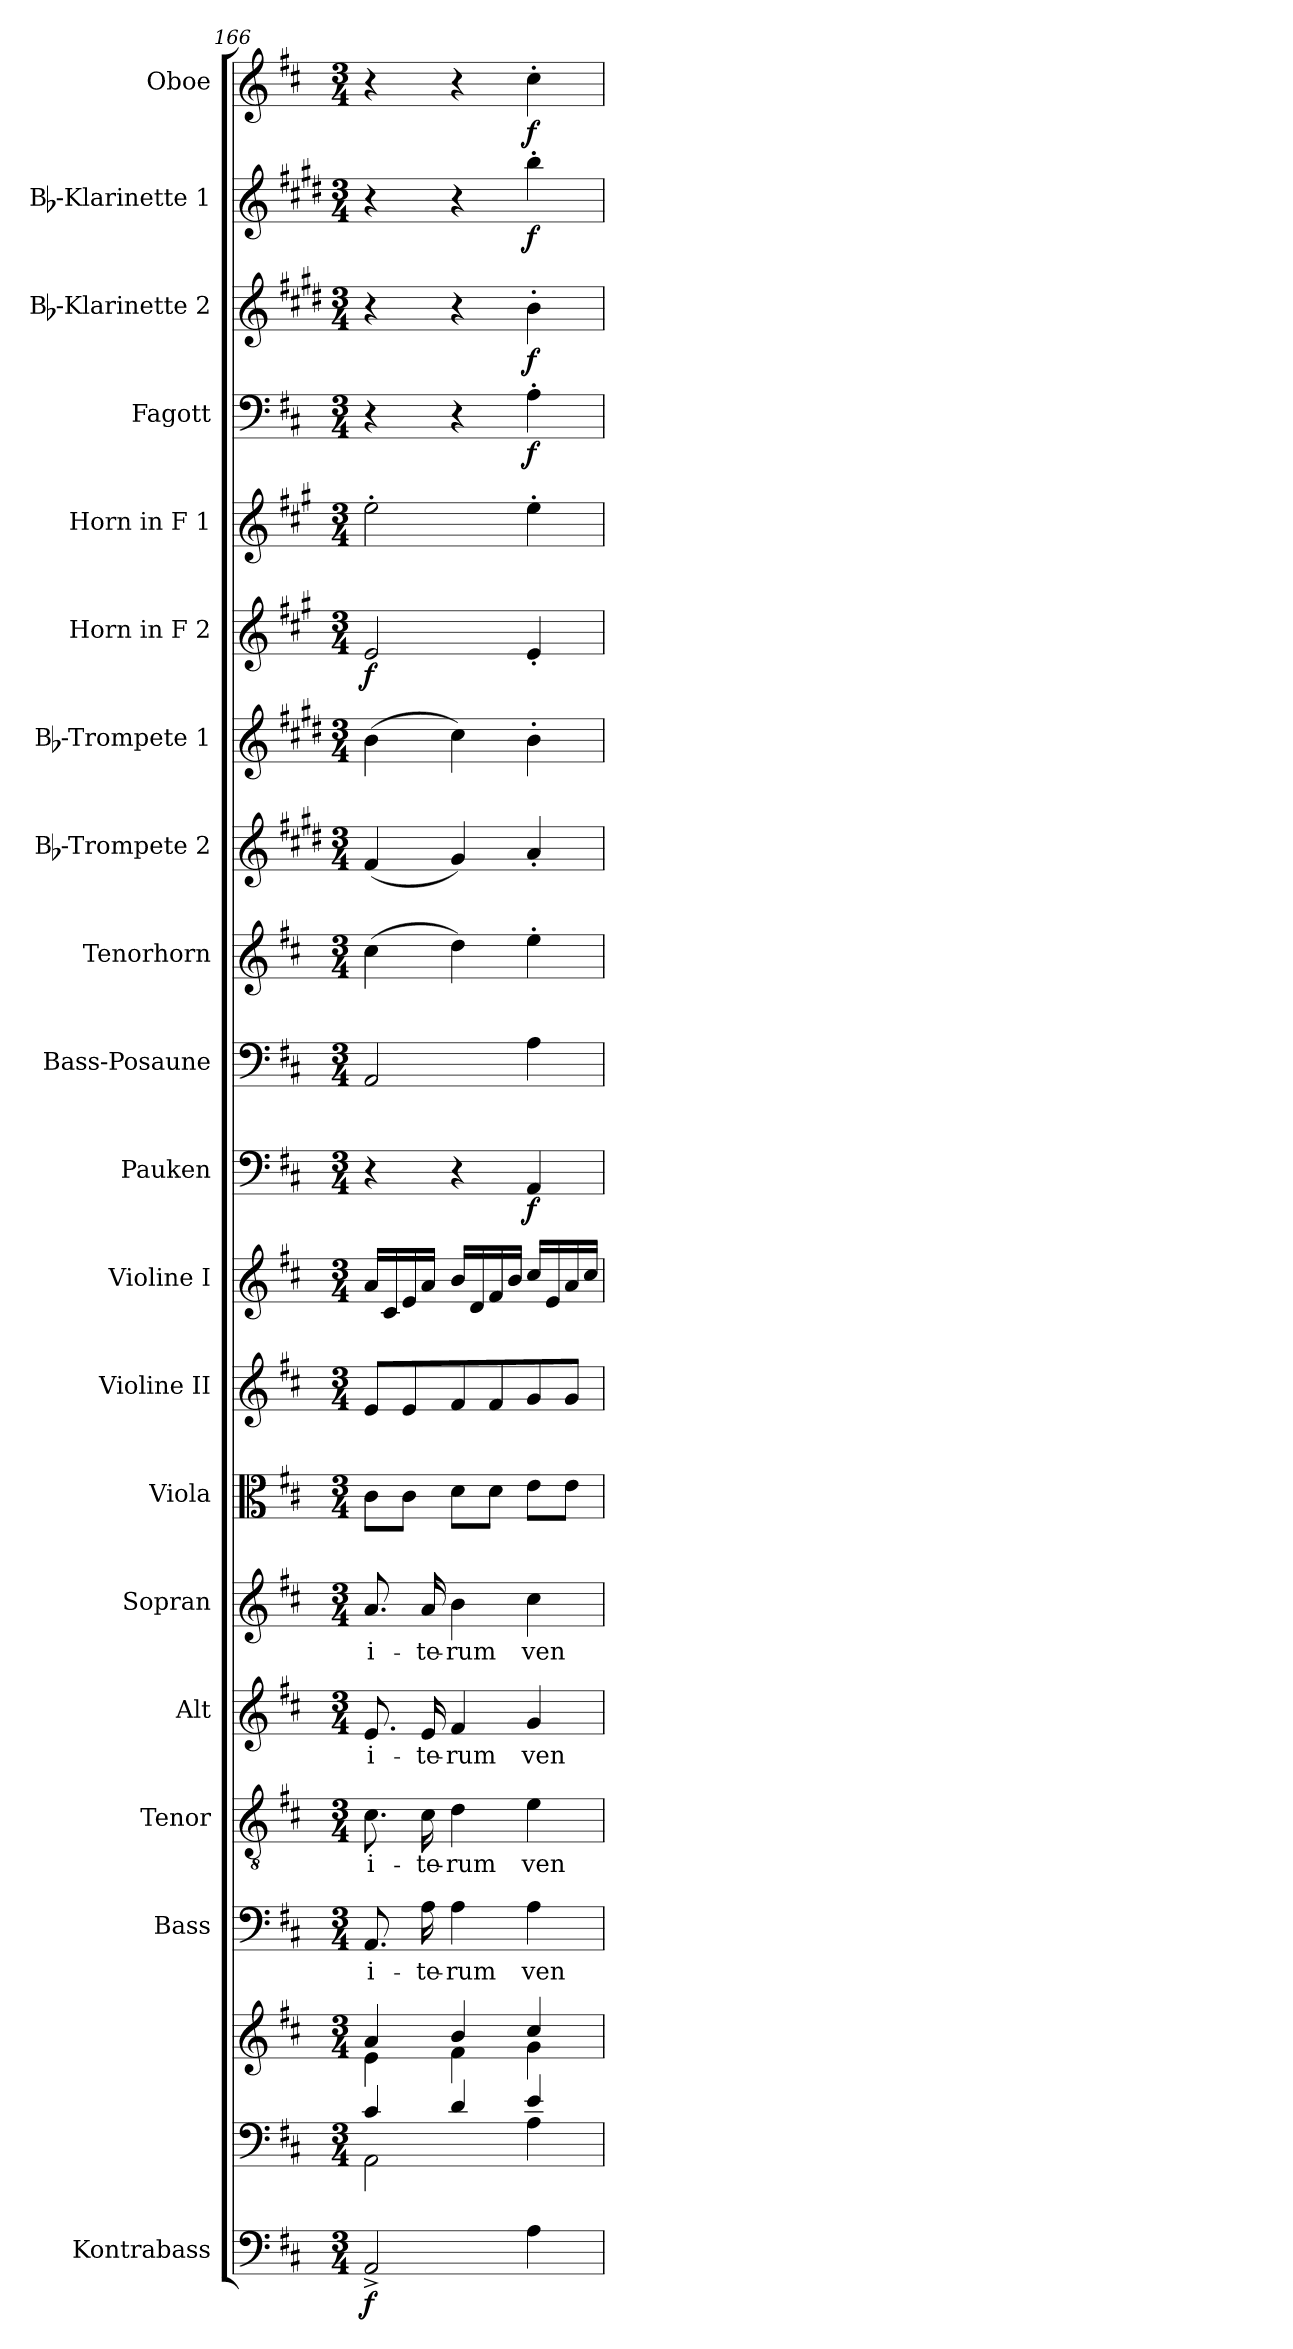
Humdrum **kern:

**kern	**dynam	**kern	**kern	**kern	**text	**kern	**text	**kern	**text	**kern	**text	**kern	**kern	**kern	**kern	**dynam	**kern	**kern	**kern	**kern	**kern	**dynam	**kern	**kern	**dynam	**kern	**dynam	**kern	**dynam	**kern	**dynam
*part20	*part20	*part19	*part19	*part18	*part18	*part17	*part17	*part16	*part16	*part15	*part15	*part14	*part13	*part12	*part11	*part11	*part10	*part9	*part8	*part7	*part6	*part6	*part5	*part4	*part4	*part3	*part3	*part2	*part2	*part1	*part1
*staff21	*staff21	*staff20	*staff19	*staff18	*staff18	*staff17	*staff17	*staff16	*staff16	*staff15	*staff15	*staff14	*staff13	*staff12	*staff11	*staff11	*staff10	*staff9	*staff8	*staff7	*staff6	*staff6	*staff5	*staff4	*staff4	*staff3	*staff3	*staff2	*staff2	*staff1	*staff1
*I"Kontrabass	*	*	*	*I"Bass	*	*I"Tenor	*	*I"Alt	*	*I"Sopran	*	*I"Viola	*I"Violine II	*I"Violine I	*I"Pauken	*	*I"Bass-Posaune	*I"Tenorhorn	*I"Bb-Trompete 2	*I"Bb-Trompete 1	*I"Horn in F 2	*	*I"Horn in F 1	*I"Fagott	*	*I"Bb-Klarinette 2	*	*I"Bb-Klarinette 1	*	*I"Oboe	*
*I'Kb.	*	*	*	*I'B.	*	*I'T.	*	*I'A.	*	*I'S.	*	*I'Vla.	*I'Vl. II	*I'Vl. I	*I'Pk.	*	*I'B. Pos.	*I'T. Hrn.	*I'Bb Trp. 2	*I'Bb Trp. 1	*	*	*	*I'Fg.	*	*I'Bb Kl. 2	*	*I'Bb Kl. 1	*	*I'Ob.	*
*clefF4	*	*clefF4	*clefG2	*clefF4	*	*clefGv2	*	*clefG2	*	*clefG2	*	*clefC3	*clefG2	*clefG2	*clefF4	*	*clefF4	*clefG2	*clefG2	*clefG2	*clefG2	*	*clefG2	*clefF4	*	*clefG2	*	*clefG2	*	*clefG2	*
*ITrd7c12	*	*	*	*	*	*	*	*	*	*	*	*	*	*	*	*	*	*ITrd8c14	*ITrd1c2	*ITrd1c2	*ITrd4c7	*	*ITrd4c7	*	*	*ITrd1c2	*	*ITrd1c2	*	*	*
*k[f#c#]	*	*k[f#c#]	*k[f#c#]	*k[f#c#]	*	*k[f#c#]	*	*k[f#c#]	*	*k[f#c#]	*	*k[f#c#]	*k[f#c#]	*k[f#c#]	*k[f#c#]	*	*k[f#c#]	*k[f#c#]	*k[f#c#]	*k[f#c#]	*k[f#c#]	*	*k[f#c#]	*k[f#c#]	*	*k[f#c#]	*	*k[f#c#]	*	*k[f#c#]	*
*D:	*	*D:	*D:	*D:	*	*D:	*	*D:	*	*D:	*	*D:	*D:	*D:	*D:	*	*D:	*D:	*D:	*D:	*D:	*	*D:	*D:	*	*D:	*	*D:	*	*D:	*
*M3/4	*	*M3/4	*M3/4	*M3/4	*	*M3/4	*	*M3/4	*	*M3/4	*	*M3/4	*M3/4	*M3/4	*M3/4	*	*M3/4	*M3/4	*M3/4	*M3/4	*M3/4	*	*M3/4	*M3/4	*	*M3/4	*	*M3/4	*	*M3/4	*
=166	=166	=166	=166	=166	=166	=166	=166	=166	=166	=166	=166	=166	=166	=166	=166	=166	=166	=166	=166	=166	=166	=166	=166	=166	=166	=166	=166	=166	=166	=166	=166
*	*	*^	*^	*	*	*	*	*	*	*	*	*	*	*	*	*	*	*	*	*	*	*	*	*	*	*	*	*	*	*	*
!	!LO:DY:b	!	!	!	!	!	!LO:LY:b	!	!LO:LY:b	!	!LO:LY:b	!	!LO:LY:b	!	!	!	!	!	!	!	!	!	!	!LO:DY:b	!	!	!	!	!	!	!	!	!
2AAA^</	f	4c#/	2AA\	4a/	4e\	8.AA/	i-	8.c#\	i-	8.e/	i-	8.a/	i-	8c#\L	8e/L	16a/LL	4r	.	2AA/	(>4c#\	(<4e/	(>4a\	2A/	f	2a'>\	4r	.	4r	.	4r	.	4r	.
.	.	.	.	.	.	.	.	.	.	.	.	.	.	.	.	16c#/	.	.	.	.	.	.	.	.	.	.	.	.	.	.	.	.	.
.	.	.	.	.	.	.	.	.	.	.	.	.	.	8c#\J	8e/	16e/	.	.	.	.	.	.	.	.	.	.	.	.	.	.	.	.	.
!	!	!	!	!	!	!	!LO:LY:b	!	!LO:LY:b	!	!LO:LY:b	!	!LO:LY:b	!	!	!	!	!	!	!	!	!	!	!	!	!	!	!	!	!	!	!	!
.	.	.	.	.	.	16A\	-te-	16c#\	-te-	16e/	-te-	16a/	-te-	.	.	16a/JJ	.	.	.	.	.	.	.	.	.	.	.	.	.	.	.	.	.
!	!	!	!	!	!	!	!LO:LY:b	!	!LO:LY:b	!	!LO:LY:b	!	!LO:LY:b	!	!	!	!	!	!	!	!	!	!	!	!	!	!	!	!	!	!	!	!
.	.	4d/	.	4b/	4f#\	4A\	-rum	4d\	-rum	4f#/	-rum	4b\	-rum	8d\L	8f#/	16b/LL	4r	.	.	4d\)	4f#/)	4b\)	.	.	.	4r	.	4r	.	4r	.	4r	.
.	.	.	.	.	.	.	.	.	.	.	.	.	.	.	.	16d/	.	.	.	.	.	.	.	.	.	.	.	.	.	.	.	.	.
.	.	.	.	.	.	.	.	.	.	.	.	.	.	8d\J	8f#/	16f#/	.	.	.	.	.	.	.	.	.	.	.	.	.	.	.	.	.
.	.	.	.	.	.	.	.	.	.	.	.	.	.	.	.	16b/JJ	.	.	.	.	.	.	.	.	.	.	.	.	.	.	.	.	.
!	!	!	!	!	!	!	!LO:LY:b	!	!LO:LY:b	!	!LO:LY:b	!	!LO:LY:b	!	!	!	!	!LO:DY:b	!	!	!	!	!	!	!	!	!LO:DY:b	!	!LO:DY:b	!	!LO:DY:b	!	!LO:DY:b
4AA\	.	4e/	4A\	4cc#/	4g\	4A\	ven-	4e\	ven-	4g/	ven-	4cc#\	ven-	8e\L	8g/	16cc#/LL	4AA/	f	4A\	4e'>\	4g'</	4a'>\	4A'</	.	4a'>\	4A'>\	f	4a'>\	f	4aa'>\	f	4cc#'>\	f
.	.	.	.	.	.	.	.	.	.	.	.	.	.	.	.	16e/	.	.	.	.	.	.	.	.	.	.	.	.	.	.	.	.	.
.	.	.	.	.	.	.	.	.	.	.	.	.	.	8e\J	8g/J	16a/	.	.	.	.	.	.	.	.	.	.	.	.	.	.	.	.	.
.	.	.	.	.	.	.	.	.	.	.	.	.	.	.	.	16cc#/JJ	.	.	.	.	.	.	.	.	.	.	.	.	.	.	.	.	.
*	*	*v	*v	*	*	*	*	*	*	*	*	*	*	*	*	*	*	*	*	*	*	*	*	*	*	*	*	*	*	*	*	*	*
*	*	*	*v	*v	*	*	*	*	*	*	*	*	*	*	*	*	*	*	*	*	*	*	*	*	*	*	*	*	*	*	*	*
=	=	=	=	=	=	=	=	=	=	=	=	=	=	=	=	=	=	=	=	=	=	=	=	=	=	=	=	=	=	=	=
*-	*-	*-	*-	*-	*-	*-	*-	*-	*-	*-	*-	*-	*-	*-	*-	*-	*-	*-	*-	*-	*-	*-	*-	*-	*-	*-	*-	*-	*-	*-	*-
